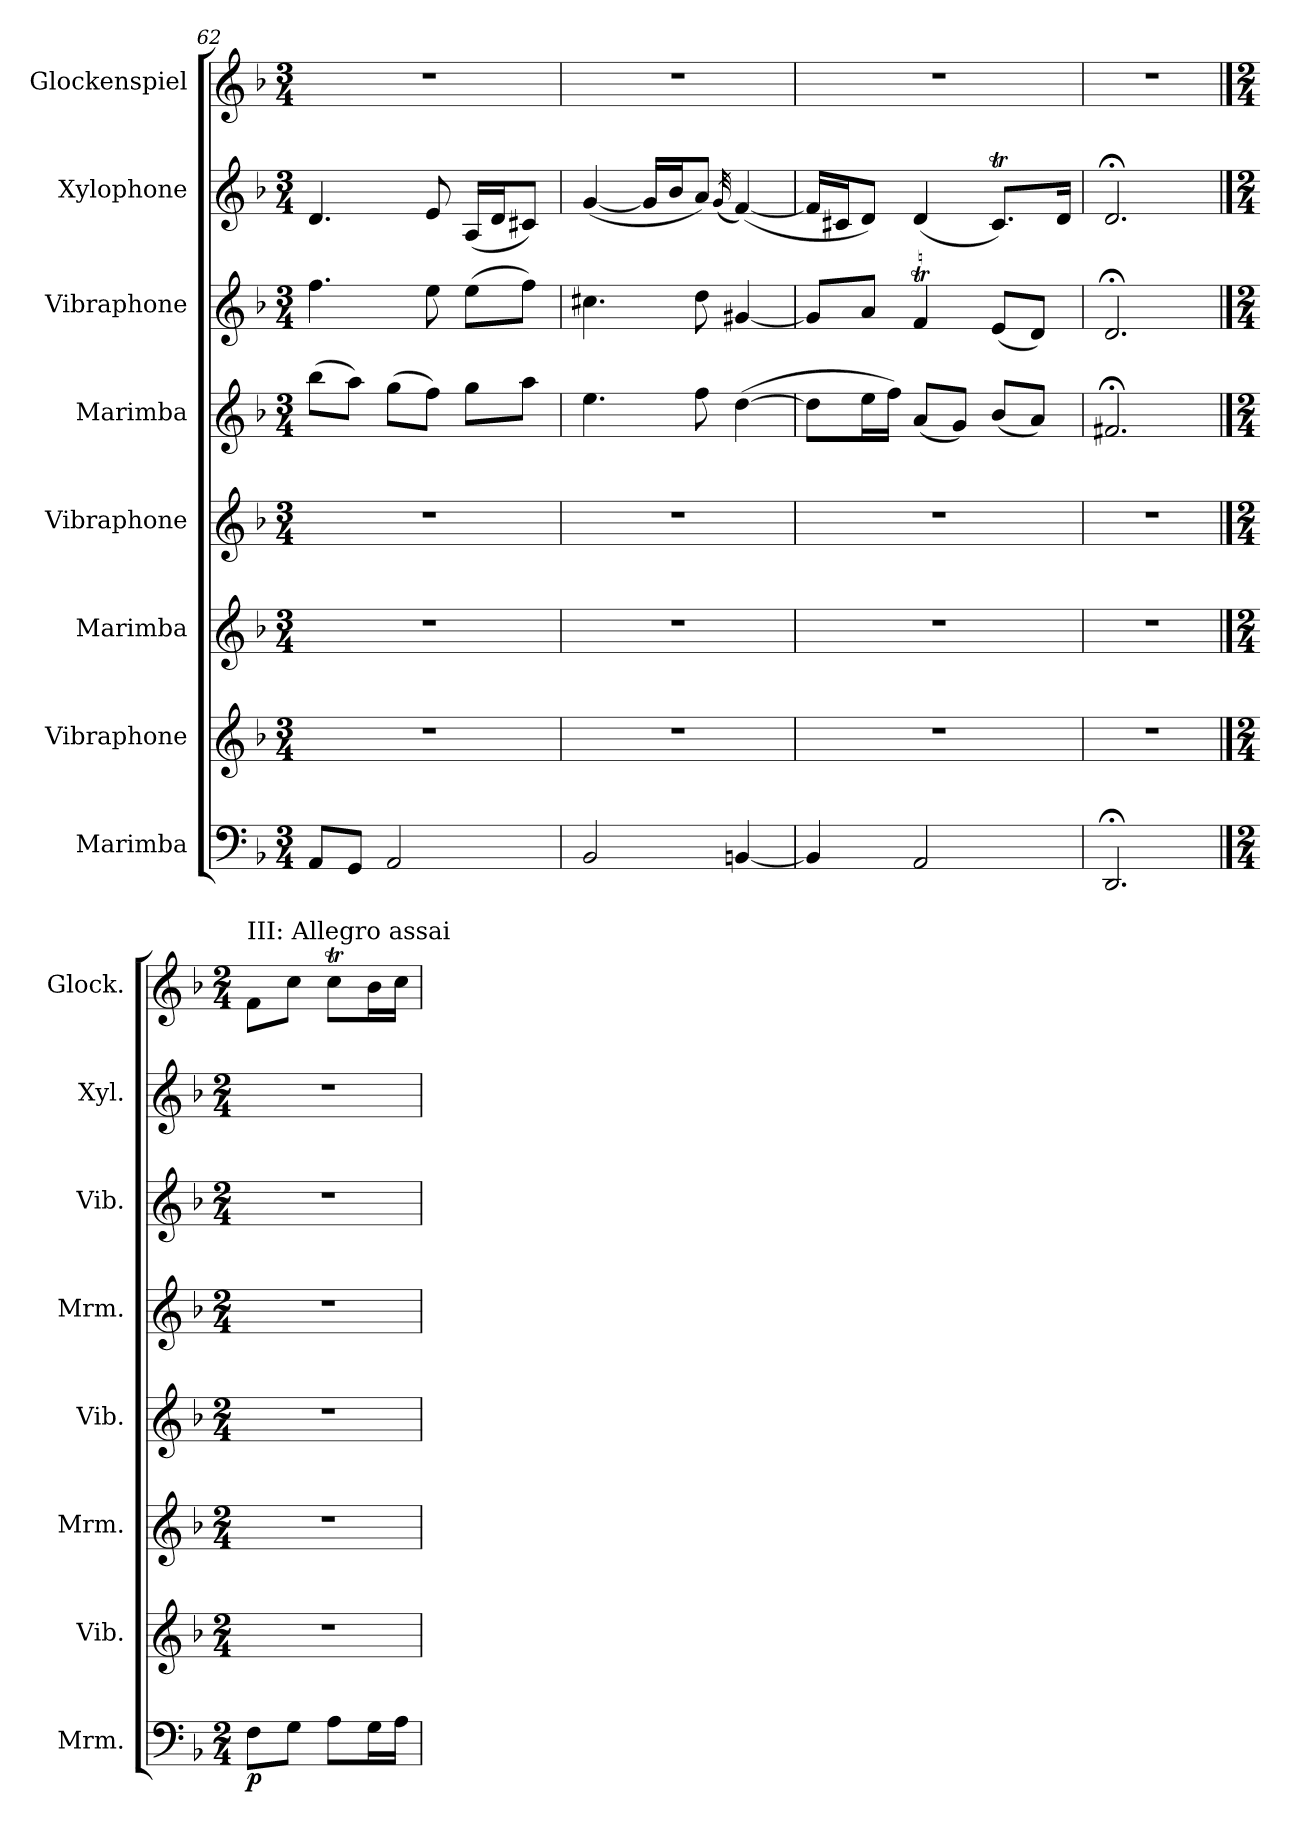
**kern	**dynam	**kern	**kern	**kern	**kern	**kern	**kern	**kern
*part8	*part8	*part7	*part6	*part5	*part4	*part3	*part2	*part1
*staff8	*staff8	*staff7	*staff6	*staff5	*staff4	*staff3	*staff2	*staff1
*I"Marimba	*	*I"Vibraphone	*I"Marimba	*I"Vibraphone	*I"Marimba	*I"Vibraphone	*I"Xylophone	*I"Glockenspiel
*I'Mrm.	*	*I'Vib.	*I'Mrm.	*I'Vib.	*I'Mrm.	*I'Vib.	*I'Xyl.	*I'Glock.
*clefF4	*	*clefG2	*clefG2	*clefG2	*clefG2	*clefG2	*clefG2	*clefG2
*	*	*	*	*	*	*	*ITrd-7c-12	*ITrd-14c-24
*k[b-]	*	*k[b-]	*k[b-]	*k[b-]	*k[b-]	*k[b-]	*k[b-]	*k[b-]
*M3/4	*	*M3/4	*M3/4	*M3/4	*M3/4	*M3/4	*M3/4	*M3/4
=62	=62	=62	=62	=62	=62	=62	=62	=62
8AA/L	.	2.r	2.r	2.r	(>8bb-\L	4.ff\	4.dd/	2.r
8GG/J	.	.	.	.	8aa\J)	.	.	.
2AA/	.	.	.	.	(>8gg\L	.	.	.
.	.	.	.	.	8ff\J)	8ee\	8ee/	.
.	.	.	.	.	8gg\L	(>8ee\L	(<16a/LL	.
.	.	.	.	.	.	.	16dd/J	.
.	.	.	.	.	8aa\J	8ff\J)	8cc#X/J)	.
=63	=63	=63	=63	=63	=63	=63	=63	=63
2BB-/	.	2.r	2.r	2.r	4.ee\	4.cc#X\	(<[4gg/	2.r
.	.	.	.	.	.	.	16gg/LL]	.
.	.	.	.	.	.	.	16bb-/J	.
.	.	.	.	.	8ff\	8dd\	8aa/J)	.
.	.	.	.	.	.	.	(<32qgg/	.
[4BBn/	.	.	.	.	(>[4dd\	[4g#X/	(<[4ff/)	.
=64	=64	=64	=64	=64	=64	=64	=64	=64
4BB/]	.	2.r	2.r	2.r	8dd\L]	8g#/L]	16ff/LL]	2.r
.	.	.	.	.	.	.	16cc#X/J	.
.	.	.	.	.	16ee\L	8a/J	8dd/J)	.
.	.	.	.	.	16ff\JJ)	.	.	.
2AA/	.	.	.	.	(<8a/L	4fT/	(<4dd/	.
.	.	.	.	.	8g/J)	.	.	.
.	.	.	.	.	(<8b-/L	(<8e/L	8.cc#t/L)	.
.	.	.	.	.	8a/J)	8d/J)	.	.
.	.	.	.	.	.	.	16dd/Jk	.
=65	=65	=65	=65	=65	=65	=65	=65	=65
2.DD;</	.	2.r	2.r	2.r	2.f#X;</	2.d;</	2.dd;</	2.r
!!LO:LB:g=z
==1	==1	==1	==1	==1	==1	==1	==1	==1
*M2/4	*	*M2/4	*M2/4	*M2/4	*M2/4	*M2/4	*M2/4	*M2/4
*	*	*	*	*	*	*	*	*MM100
!	!	!	!	!	!	!	!	!LO:TX:a:t=III&colon; Allegro assai
!	!LO:DY:b	!	!	!	!	!	!	!
8F\L	p	2r	2r	2r	2r	2r	2r	8fff\L
8G\J	.	.	.	.	.	.	.	8cccc\J
8A\L	.	.	.	.	.	.	.	8ccccT\L
16G\L	.	.	.	.	.	.	.	16bbb-\L
16A\JJ	.	.	.	.	.	.	.	16cccc\JJ
=	=	=	=	=	=	=	=	=
*-	*-	*-	*-	*-	*-	*-	*-	*-
